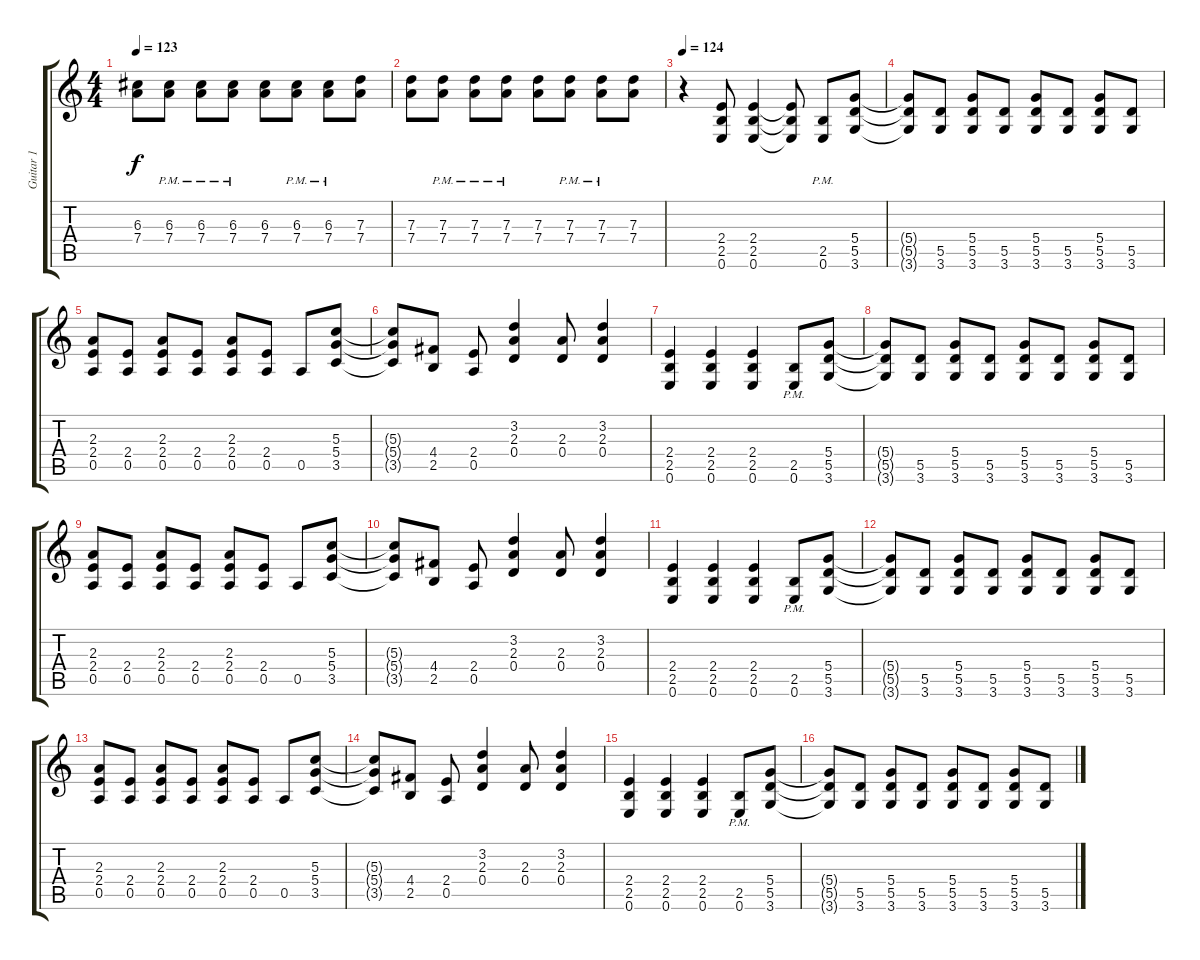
\track ("Guitar 1" "Guitar 1") {instrument overdrivenguitar}
\staff {score tabs}
\tuning (E4 B3 G3 D3 A2 E2) {hide}
\ts (4 4)
\tempo 123
\clef g2
\ks c
(6.3 7.4).8{dy f} (6.3{pm} 7.4{pm}).8 (6.3{pm} 7.4{pm}).8 (6.3{pm} 7.4{pm}).8 (6.3 7.4).8 (6.3{pm} 7.4{pm}).8 (6.3{pm} 7.4{pm}).8 (7.3 7.4).8 |
(7.3 7.4).8 (7.3{pm} 7.4{pm}).8 (7.3{pm} 7.4{pm}).8 (7.3{pm} 7.4{pm}).8 (7.3 7.4).8 (7.3{pm} 7.4{pm}).8 (7.3{pm} 7.4{pm}).8 (7.3 7.4).8 |
\tempo 124
r.4{volume 10} (2.4 2.5 0.6).8 (2.4 2.5 0.6).4 (2.4{t} 2.5{t} 0.6{t}).8 (2.5{pm} 0.6{pm}).8 (5.4 5.5 3.6).8 |
(5.4{t} 5.5{t} 3.6{t}).8 (5.5 3.6).8 (5.4 5.5 3.6).8 (5.5 3.6).8 (5.4 5.5 3.6).8 (5.5 3.6).8 (5.4 5.5 3.6).8 (5.5 3.6).8 |
(2.3 2.4 0.5).8 (2.4 0.5).8 (2.3 2.4 0.5).8 (2.4 0.5).8 (2.3 2.4 0.5).8 (2.4 0.5).8 0.5.8 (5.3 5.4 3.5).8 |
(5.3{t} 5.4{t} 3.5{t}).8 (4.4 2.5).8 (2.4 0.5).8 (3.2 2.3 0.4).4 (2.3 0.4).8 (3.2 2.3 0.4).4 |
(2.4 2.5 0.6).4 (2.4 2.5 0.6).4 (2.4 2.5 0.6).4 (2.5{pm} 0.6{pm}).8 (5.4 5.5 3.6).8 |
(5.4{t} 5.5{t} 3.6{t}).8 (5.5 3.6).8 (5.4 5.5 3.6).8 (5.5 3.6).8 (5.4 5.5 3.6).8 (5.5 3.6).8 (5.4 5.5 3.6).8 (5.5 3.6).8 |
(2.3 2.4 0.5).8 (2.4 0.5).8 (2.3 2.4 0.5).8 (2.4 0.5).8 (2.3 2.4 0.5).8 (2.4 0.5).8 0.5.8 (5.3 5.4 3.5).8 |
(5.3{t} 5.4{t} 3.5{t}).8 (4.4 2.5).8 (2.4 0.5).8 (3.2 2.3 0.4).4 (2.3 0.4).8 (3.2 2.3 0.4).4 |
(2.4 2.5 0.6).4 (2.4 2.5 0.6).4 (2.4 2.5 0.6).4 (2.5{pm} 0.6{pm}).8 (5.4 5.5 3.6).8 |
(5.4{t} 5.5{t} 3.6{t}).8 (5.5 3.6).8 (5.4 5.5 3.6).8 (5.5 3.6).8 (5.4 5.5 3.6).8 (5.5 3.6).8 (5.4 5.5 3.6).8 (5.5 3.6).8 |
(2.3 2.4 0.5).8 (2.4 0.5).8 (2.3 2.4 0.5).8 (2.4 0.5).8 (2.3 2.4 0.5).8 (2.4 0.5).8 0.5.8 (5.3 5.4 3.5).8 |
(5.3{t} 5.4{t} 3.5{t}).8 (4.4 2.5).8 (2.4 0.5).8 (3.2 2.3 0.4).4 (2.3 0.4).8 (3.2 2.3 0.4).4 |
(2.4 2.5 0.6).4 (2.4 2.5 0.6).4 (2.4 2.5 0.6).4 (2.5{pm} 0.6{pm}).8 (5.4 5.5 3.6).8 |
(5.4{t} 5.5{t} 3.6{t}).8 (5.5 3.6).8 (5.4 5.5 3.6).8 (5.5 3.6).8 (5.4 5.5 3.6).8 (5.5 3.6).8 (5.4 5.5 3.6).8 (5.5 3.6).8
